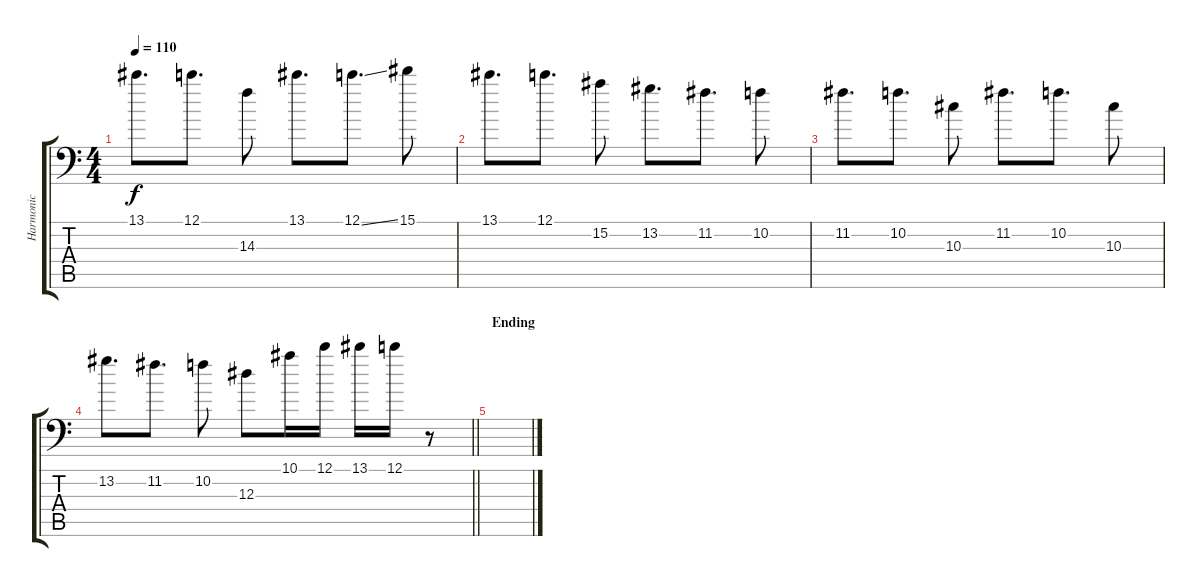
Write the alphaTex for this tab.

\track ("Harmonic" "Harmonic") {instrument distortionguitar}
\staff {score tabs}
\tuning (C4 G3 Eb3 Bb2 F2 Bb1) {hide}
\ts (4 4)
\tempo 110
\clef f4
\ks c
13.1.8{d dy f} 12.1.8{d} 14.3.8 13.1.8{d} 12.1{ss}.8{d} 15.1.8 |
13.1.8{d} 12.1.8{d} 15.2.8 13.2.8{d} 11.2.8{d} 10.2.8 |
11.2.8{d} 10.2.8{d} 10.3.8 11.2.8{d} 10.2.8{d} 10.3.8 |
\barLineRight lightlight
13.2.8{d} 11.2.8{d} 10.2.8 12.3.8 10.1.16 12.1.16 13.1.16 12.1.16 r.8 |
\section ("" "Ending")
